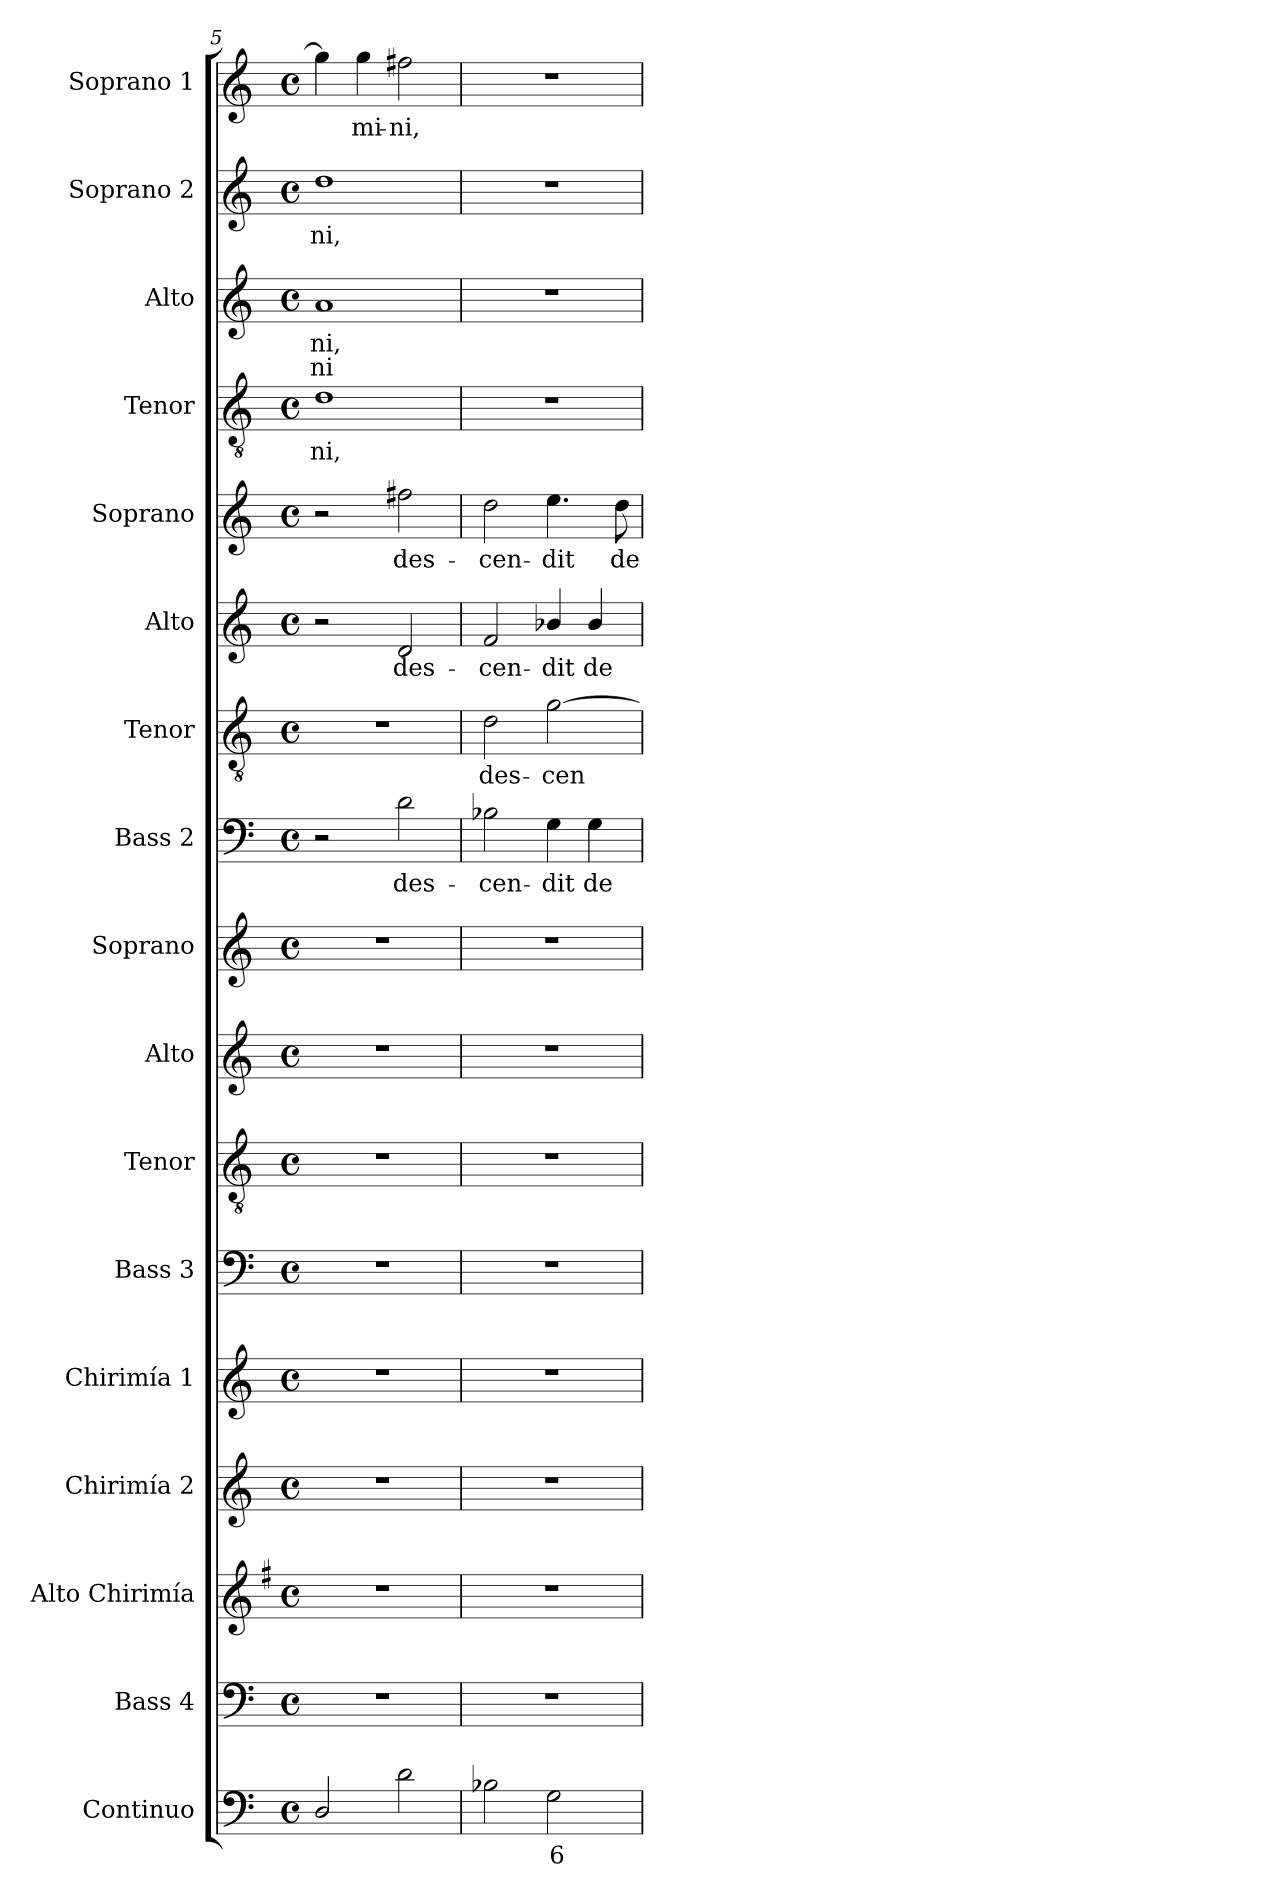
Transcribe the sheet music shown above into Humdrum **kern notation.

**kern	**text	**kern	**kern	**kern	**kern	**kern	**kern	**kern	**kern	**kern	**text	**kern	**text	**kern	**text	**kern	**text	**kern	**text	**kern	**text	**text	**kern	**text	**kern	**text
*part17	*part17	*part16	*part15	*part14	*part13	*part12	*part11	*part10	*part9	*part8	*part8	*part7	*part7	*part6	*part6	*part5	*part5	*part4	*part4	*part3	*part3	*part3	*part2	*part2	*part1	*part1
*staff17	*staff17	*staff16	*staff15	*staff14	*staff13	*staff12	*staff11	*staff10	*staff9	*staff8	*staff8	*staff7	*staff7	*staff6	*staff6	*staff5	*staff5	*staff4	*staff4	*staff3	*staff3	*staff3	*staff2	*staff2	*staff1	*staff1
*I"Continuo	*	*I"Bass  4	*I"Alto Chirimía	*I"Chirimía 2	*I"Chirimía 1	*I"Bass 3	*I"Tenor	*I"Alto	*I"Soprano	*I"Bass 2	*	*I"Tenor	*	*I"Alto	*	*I"Soprano	*	*I"Tenor	*	*I"Alto	*	*	*I"Soprano 2	*	*I"Soprano 1	*
*I'Cont.	*	*I'B4.	*I'Alt. Chi.	*I'Chi. 2	*I'Chi. 1	*I'B3.	*I'T.	*I'A.	*I'S.	*I'B2.	*	*I'T.	*	*I'A.	*	*I'S.	*	*I'T.	*	*I'A.	*	*	*I'S.	*	*I'S.	*
*clefF4	*	*clefF4	*clefG2	*clefG2	*clefG2	*clefF4	*clefGv2	*clefG2	*clefG2	*clefF4	*	*clefGv2	*	*clefG2	*	*clefG2	*	*clefGv2	*	*clefG2	*	*	*clefG2	*	*clefG2	*
*	*	*	*ITrd4c7	*	*	*	*ITrd7c12	*	*	*	*	*ITrd7c12	*	*	*	*	*	*ITrd7c12	*	*	*	*	*	*	*	*
*k[]	*	*k[]	*k[]	*k[]	*k[]	*k[]	*k[]	*k[]	*k[]	*k[]	*	*k[]	*	*k[]	*	*k[]	*	*k[]	*	*k[]	*	*	*k[]	*	*k[]	*
*C:	*	*C:	*C:	*C:	*C:	*C:	*C:	*C:	*C:	*C:	*	*C:	*	*C:	*	*C:	*	*C:	*	*C:	*	*	*C:	*	*C:	*
*M4/4	*	*M4/4	*M4/4	*M4/4	*M4/4	*M4/4	*M4/4	*M4/4	*M4/4	*M4/4	*	*M4/4	*	*M4/4	*	*M4/4	*	*M4/4	*	*M4/4	*	*	*M4/4	*	*M4/4	*
*met(c)	*	*met(c)	*met(c)	*met(c)	*met(c)	*met(c)	*met(c)	*met(c)	*met(c)	*met(c)	*	*met(c)	*	*met(c)	*	*met(c)	*	*met(c)	*	*met(c)	*	*	*met(c)	*	*met(c)	*
=5	=5	=5	=5	=5	=5	=5	=5	=5	=5	=5	=5	=5	=5	=5	=5	=5	=5	=5	=5	=5	=5	=5	=5	=5	=5	=5
!	!	!	!	!	!	!	!	!	!	!	!	!	!	!	!	!	!	!	!LO:LY:b:color=#000000	!	!	!	!	!	!	!
!	!	!	!	!	!	!	!	!	!	!	!	!	!	!	!	!	!	!	!	!	!LO:LY:b:color=#000000	!LO:LY:b:color=#000000	!	!	!	!
!	!	!	!	!	!	!	!	!	!	!	!	!	!	!	!	!	!	!	!	!	!	!	!	!LO:LY:b:color=#000000	!	!
2Di/	.	1r	1r	1r	1r	1r	1r	1r	1r	2r	.	1r	.	2r	.	2r	.	1Di	-ni,	1ai	-ni,	ni	1ddi	-ni,	4ggi\]	.
!	!	!	!	!	!	!	!	!	!	!	!	!	!	!	!	!	!	!	!	!	!	!	!	!	!	!LO:LY:b:color=#000000
.	.	.	.	.	.	.	.	.	.	.	.	.	.	.	.	.	.	.	.	.	.	.	.	.	4ggi\	-mi-
!	!	!	!	!	!	!	!	!	!	!	!LO:LY:b:color=#000000	!	!	!	!	!	!	!	!	!	!	!	!	!	!	!
!	!	!	!	!	!	!	!	!	!	!	!	!	!	!	!LO:LY:b:color=#000000	!	!	!	!	!	!	!	!	!	!	!
!	!	!	!	!	!	!	!	!	!	!	!	!	!	!	!	!	!LO:LY:b:color=#000000	!	!	!	!	!	!	!	!	!
!	!	!	!	!	!	!	!	!	!	!	!	!	!	!	!	!	!	!	!	!	!	!	!	!	!	!LO:LY:b:color=#000000
2di\	.	.	.	.	.	.	.	.	.	2di\	des-	.	.	2di/	des-	2ff#Xi\	des-	.	.	.	.	.	.	.	2ff#Xi\	-ni,
=6	=6	=6	=6	=6	=6	=6	=6	=6	=6	=6	=6	=6	=6	=6	=6	=6	=6	=6	=6	=6	=6	=6	=6	=6	=6	=6
!	!	!	!	!	!	!	!	!	!	!	!LO:LY:b:color=#000000	!	!	!	!	!	!	!	!	!	!	!	!	!	!	!
!	!	!	!	!	!	!	!	!	!	!	!	!	!LO:LY:b:color=#000000	!	!	!	!	!	!	!	!	!	!	!	!	!
!	!	!	!	!	!	!	!	!	!	!	!	!	!	!	!LO:LY:b:color=#000000	!	!	!	!	!	!	!	!	!	!	!
!	!	!	!	!	!	!	!	!	!	!	!	!	!	!	!	!	!LO:LY:b:color=#000000	!	!	!	!	!	!	!	!	!
2B-Xi\	.	1r	1r	1r	1r	1r	1r	1r	1r	2B-Xi\	-cen-	2Di\	des-	2fi/	-cen-	2ddi\	-cen-	1r	.	1r	.	.	1r	.	1r	.
!	!LO:LY:b:color=#000000	!	!	!	!	!	!	!	!	!	!	!	!	!	!	!	!	!	!	!	!	!	!	!	!	!
!	!	!	!	!	!	!	!	!	!	!	!LO:LY:b:color=#000000	!	!	!	!	!	!	!	!	!	!	!	!	!	!	!
!	!	!	!	!	!	!	!	!	!	!	!	!	!LO:LY:b:color=#000000	!	!	!	!	!	!	!	!	!	!	!	!	!
!	!	!	!	!	!	!	!	!	!	!	!	!	!	!	!LO:LY:b:color=#000000	!	!	!	!	!	!	!	!	!	!	!
!	!	!	!	!	!	!	!	!	!	!	!	!	!	!	!	!	!LO:LY:b:color=#000000	!	!	!	!	!	!	!	!	!
2Gi\	6	.	.	.	.	.	.	.	.	4Gi\	-dit	[>2Gi\	-cen-	4b-Xi/	-dit	4.eei\	-dit	.	.	.	.	.	.	.	.	.
!	!	!	!	!	!	!	!	!	!	!	!LO:LY:b:color=#000000	!	!	!	!	!	!	!	!	!	!	!	!	!	!	!
!	!	!	!	!	!	!	!	!	!	!	!	!	!	!	!LO:LY:b:color=#000000	!	!	!	!	!	!	!	!	!	!	!
.	.	.	.	.	.	.	.	.	.	4Gi\	de	.	.	4b-i/	de	.	.	.	.	.	.	.	.	.	.	.
!	!	!	!	!	!	!	!	!	!	!	!	!	!	!	!	!	!LO:LY:b:color=#000000	!	!	!	!	!	!	!	!	!
.	.	.	.	.	.	.	.	.	.	.	.	.	.	.	.	8ddi\	de	.	.	.	.	.	.	.	.	.
=	=	=	=	=	=	=	=	=	=	=	=	=	=	=	=	=	=	=	=	=	=	=	=	=	=	=
*-	*-	*-	*-	*-	*-	*-	*-	*-	*-	*-	*-	*-	*-	*-	*-	*-	*-	*-	*-	*-	*-	*-	*-	*-	*-	*-
